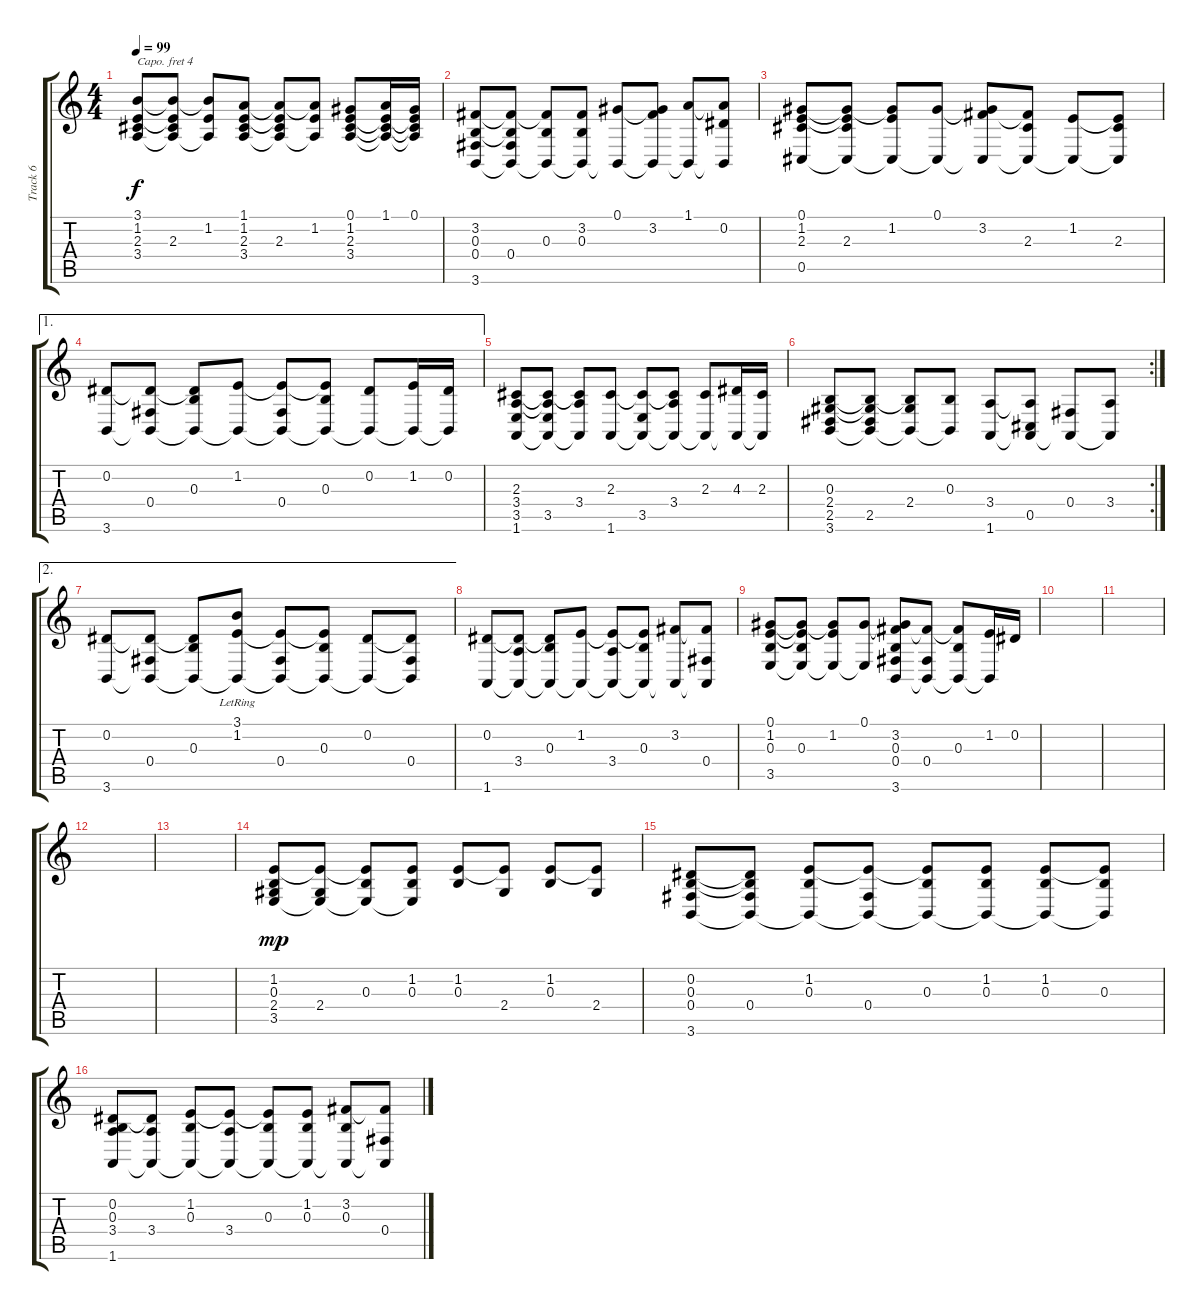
\track ("Track 6" "Track 6") {instrument brightacousticpiano}
\staff {score tabs}
\capo 4
\tuning (E4 B3 G3 D3 A2 E2) {hide}
\ts (4 4)
\tempo 99
\clef g2
\ks c
(3.1 1.2 2.3 3.4).8{dy f} (3.1{t} 1.2{t} 2.3 3.4{t}).8 (3.1{t} 1.2 3.4{t}).8 (1.1 1.2 2.3 3.4).8 (1.1{t} 1.2{t} 2.3 3.4{t}).8 (1.1{t} 1.2 3.4{t}).8 (0.1 1.2 2.3 3.4).8 (1.1 1.2{t} 2.3{t} 3.4{t}).16 (0.1 1.2{t} 2.3{t} 3.4{t}).16 |
(3.2 0.3 0.4 3.6).8 (3.2{t} 0.3{t} 0.4 3.6{t}).8 (3.2{t} 0.3 3.6{t}).8 (3.2 0.3 3.6{t}).8 (0.1 3.6{t}).8 (0.1{t} 3.2 3.6{t}).8 (1.1 3.6{t}).8 (1.1{t} 0.2 3.6{t}).8 |
(0.1 1.2 2.3 0.5).8 (0.1{t} 1.2{t} 2.3 0.5{t}).8 (0.1{t} 1.2 0.5{t}).8 (0.1 0.5{t}).8 (0.1{t} 3.2 0.5{t}).8 (3.2{t} 2.3 0.5{t}).8 (1.2 0.5{t}).8 (1.2{t} 2.3 0.5{t}).8 |
\ae 1
(0.2 3.6).8 (0.2{t} 0.4 3.6{t}).8 (0.2{t} 0.3 3.6{t}).8 (1.2 3.6{t}).8 (1.2{t} 0.4 3.6{t}).8 (1.2{t} 0.3 3.6{t}).8 (0.2 3.6{t}).8 (1.2 3.6{t}).16 (0.2 3.6{t}).16 |
(2.3 3.4 3.5 1.6).8 (2.3{t} 3.4{t} 3.5 1.6{t}).8 (2.3{t} 3.4 1.6{t}).8 (2.3 1.6).8 (2.3{t} 3.5 1.6{t}).8 (2.3{t} 3.4 1.6{t}).8 (2.3 1.6{t}).8 (4.3 1.6{t}).16 (2.3 1.6{t}).16 |
\rc 2
(0.3 2.4 2.5 3.6).8 (0.3{t} 2.4{t} 2.5 3.6{t}).8 (0.3{t} 2.4 3.6{t}).8 (0.3 3.6{t}).8 (3.4 1.6).8 (3.4{t} 0.5 1.6{t}).8 (0.4 1.6{t}).8 (3.4 1.6{t}).8 |
\ae 2
(0.2 3.6).8 (0.2{t} 0.4 3.6{t}).8 (0.2{t} 0.3 3.6{t}).8 (3.1{lr} 1.2 3.6{t}).8 (1.2{t} 0.4 3.6{t}).8 (1.2{t} 0.3 3.6{t}).8 (0.2 3.6{t}).8 (0.2{t} 0.4 3.6{t}).8 |
(0.2 1.6).8 (0.2{t} 3.4 1.6{t}).8 (0.2{t} 0.3 1.6{t}).8 (1.2 1.6{t}).8 (1.2{t} 3.4 1.6{t}).8 (1.2{t} 0.3 1.6{t}).8 (3.2 1.6{t}).8 (3.2{t} 0.4 1.6{t}).8 |
(0.1 1.2 0.3 3.5).8 (0.1{t} 1.2{t} 0.3 3.5{t}).8 (0.1{t} 1.2 3.5{t}).8 (0.1 3.5{t}).8 (0.1{t} 3.2 0.3 0.4 3.6).8 (3.2{t} 0.4 3.6{t}).8 (3.2{t} 0.3 3.6{t}).8 (1.2 3.6{t}).16 0.2.16 |
|
|
|
|
(1.2 0.3 2.4 3.5).8{dy mp} (1.2{t} 2.4 3.5{t}).8 (1.2{t} 0.3 3.5{t}).8 (1.2 0.3 3.5{t}).8 (1.2 0.3).8 (1.2{t} 2.4).8 (1.2 0.3).8 (1.2{t} 2.4).8 |
(0.2 0.3 0.4 3.6).8 (0.2{t} 0.3{t} 0.4 3.6{t}).8 (1.2 0.3 3.6{t}).8 (1.2{t} 0.4 3.6{t}).8 (1.2{t} 0.3 3.6{t}).8 (1.2 0.3 3.6{t}).8 (1.2 0.3 3.6{t}).8 (1.2{t} 0.3 3.6{t}).8 |
(0.2 0.3 3.4 1.6).8 (0.2{t} 3.4 1.6{t}).8 (1.2 0.3 1.6{t}).8 (1.2{t} 3.4 1.6{t}).8 (1.2{t} 0.3 1.6{t}).8 (1.2 0.3 1.6{t}).8 (3.2 0.3 1.6{t}).8 (3.2{t} 0.4 1.6{t}).8
